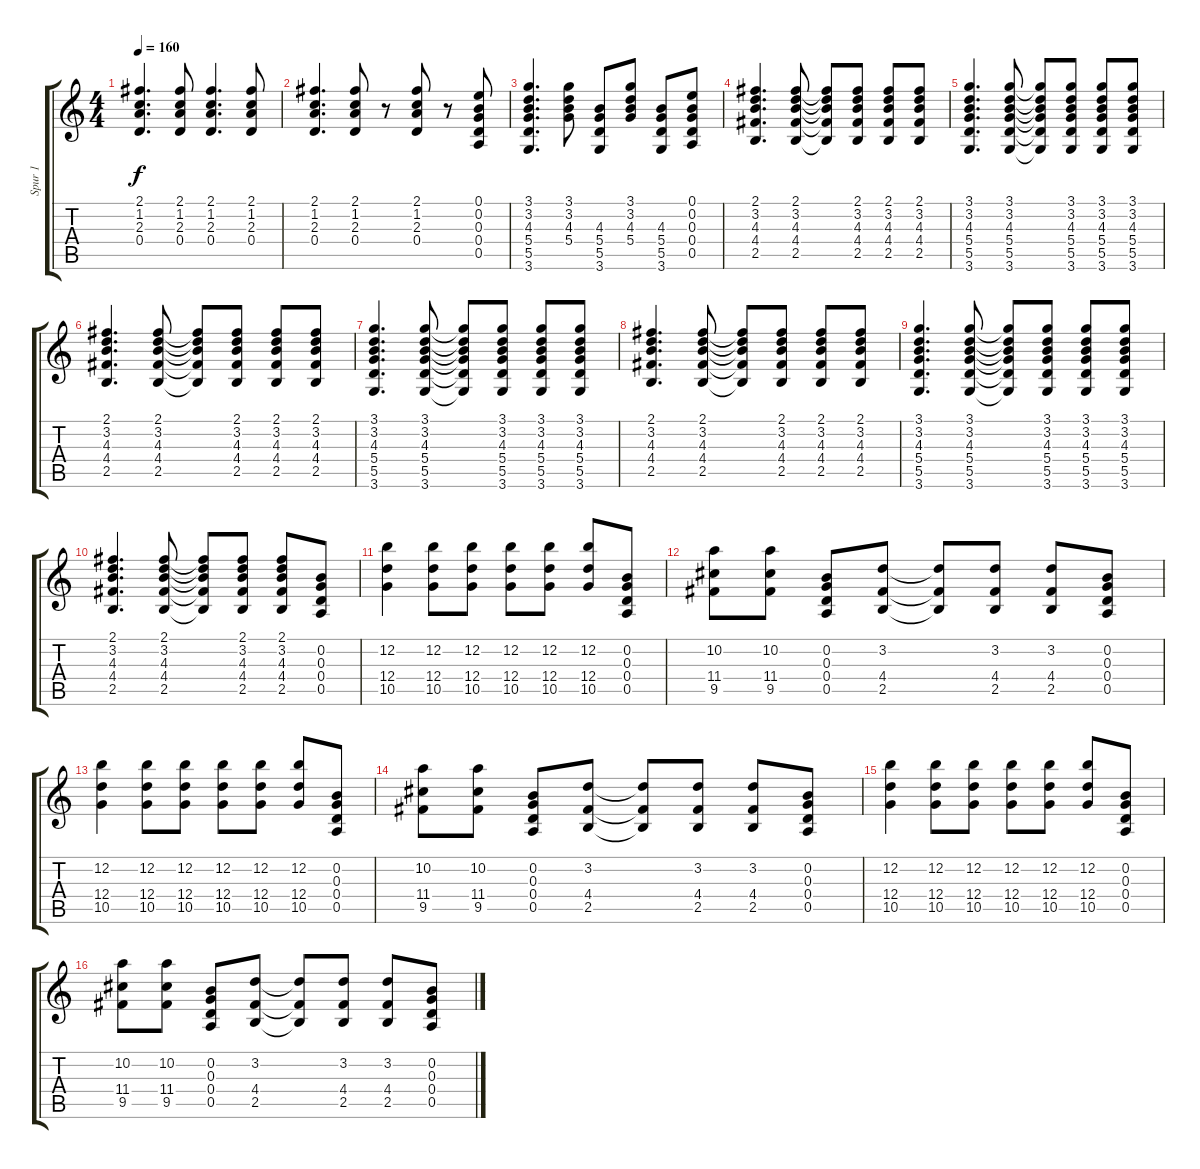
\track ("Spur 1" "Spur 1") {instrument distortionguitar}
\staff {score tabs}
\tuning (E4 B3 G3 D3 A2 E2) {hide}
\ts (4 4)
\tempo 160
\clef g2
\ks c
(2.1 1.2 2.3 0.4).4{d dy f} (2.1 1.2 2.3 0.4).8 (2.1 1.2 2.3 0.4).4{d} (2.1 1.2 2.3 0.4).8 |
(2.1 1.2 2.3 0.4).4{d} (2.1 1.2 2.3 0.4).8 r.8 (2.1 1.2 2.3 0.4).8 r.8 (0.1 0.2 0.3 0.4 0.5).8 |
(3.1 3.2 4.3 5.4 5.5 3.6).4{d} (3.1 3.2 4.3 5.4).8 (4.3 5.4 5.5 3.6).8 (3.1 3.2 4.3 5.4).8 (4.3 5.4 5.5 3.6).8 (0.1 0.2 0.3 0.4 0.5).8 |
(2.1 3.2 4.3 4.4 2.5).4{d} (2.1 3.2 4.3 4.4 2.5).8 (2.1{t} 3.2{t} 4.3{t} 4.4{t} 2.5{t}).8 (2.1 3.2 4.3 4.4 2.5).8 (2.1 3.2 4.3 4.4 2.5).8 (2.1 3.2 4.3 4.4 2.5).8 |
(3.1 3.2 4.3 5.4 5.5 3.6).4{d} (3.1 3.2 4.3 5.4 5.5 3.6).8 (3.1{t} 3.2{t} 4.3{t} 5.4{t} 5.5{t} 3.6{t}).8 (3.1 3.2 4.3 5.4 5.5 3.6).8 (3.1 3.2 4.3 5.4 5.5 3.6).8 (3.1 3.2 4.3 5.4 5.5 3.6).8 |
(2.1 3.2 4.3 4.4 2.5).4{d} (2.1 3.2 4.3 4.4 2.5).8 (2.1{t} 3.2{t} 4.3{t} 4.4{t} 2.5{t}).8 (2.1 3.2 4.3 4.4 2.5).8 (2.1 3.2 4.3 4.4 2.5).8 (2.1 3.2 4.3 4.4 2.5).8 |
(3.1 3.2 4.3 5.4 5.5 3.6).4{d} (3.1 3.2 4.3 5.4 5.5 3.6).8 (3.1{t} 3.2{t} 4.3{t} 5.4{t} 5.5{t} 3.6{t}).8 (3.1 3.2 4.3 5.4 5.5 3.6).8 (3.1 3.2 4.3 5.4 5.5 3.6).8 (3.1 3.2 4.3 5.4 5.5 3.6).8 |
(2.1 3.2 4.3 4.4 2.5).4{d} (2.1 3.2 4.3 4.4 2.5).8 (2.1{t} 3.2{t} 4.3{t} 4.4{t} 2.5{t}).8 (2.1 3.2 4.3 4.4 2.5).8 (2.1 3.2 4.3 4.4 2.5).8 (2.1 3.2 4.3 4.4 2.5).8 |
(3.1 3.2 4.3 5.4 5.5 3.6).4{d} (3.1 3.2 4.3 5.4 5.5 3.6).8 (3.1{t} 3.2{t} 4.3{t} 5.4{t} 5.5{t} 3.6{t}).8 (3.1 3.2 4.3 5.4 5.5 3.6).8 (3.1 3.2 4.3 5.4 5.5 3.6).8 (3.1 3.2 4.3 5.4 5.5 3.6).8 |
(2.1 3.2 4.3 4.4 2.5).4{d} (2.1 3.2 4.3 4.4 2.5).8 (2.1{t} 3.2{t} 4.3{t} 4.4{t} 2.5{t}).8 (2.1 3.2 4.3 4.4 2.5).8 (2.1 3.2 4.3 4.4 2.5).8 (0.2 0.3 0.4 0.5).8 |
(12.2 12.4 10.5).4{balance 16} (12.2 12.4 10.5).8 (12.2 12.4 10.5).8 (12.2 12.4 10.5).8 (12.2 12.4 10.5).8 (12.2 12.4 10.5).8 (0.2 0.3 0.4 0.5).8 |
(10.2 11.4 9.5).8 (10.2 11.4 9.5).8 (0.2 0.3 0.4 0.5).8 (3.2 4.4 2.5).8 (3.2{t} 4.4{t} 2.5{t}).8 (3.2 4.4 2.5).8 (3.2 4.4 2.5).8 (0.2 0.3 0.4 0.5).8 |
(12.2 12.4 10.5).4 (12.2 12.4 10.5).8 (12.2 12.4 10.5).8 (12.2 12.4 10.5).8 (12.2 12.4 10.5).8 (12.2 12.4 10.5).8 (0.2 0.3 0.4 0.5).8 |
(10.2 11.4 9.5).8 (10.2 11.4 9.5).8 (0.2 0.3 0.4 0.5).8 (3.2 4.4 2.5).8 (3.2{t} 4.4{t} 2.5{t}).8 (3.2 4.4 2.5).8 (3.2 4.4 2.5).8 (0.2 0.3 0.4 0.5).8 |
(12.2 12.4 10.5).4 (12.2 12.4 10.5).8 (12.2 12.4 10.5).8 (12.2 12.4 10.5).8 (12.2 12.4 10.5).8 (12.2 12.4 10.5).8 (0.2 0.3 0.4 0.5).8 |
(10.2 11.4 9.5).8 (10.2 11.4 9.5).8 (0.2 0.3 0.4 0.5).8 (3.2 4.4 2.5).8 (3.2{t} 4.4{t} 2.5{t}).8 (3.2 4.4 2.5).8 (3.2 4.4 2.5).8 (0.2 0.3 0.4 0.5).8
